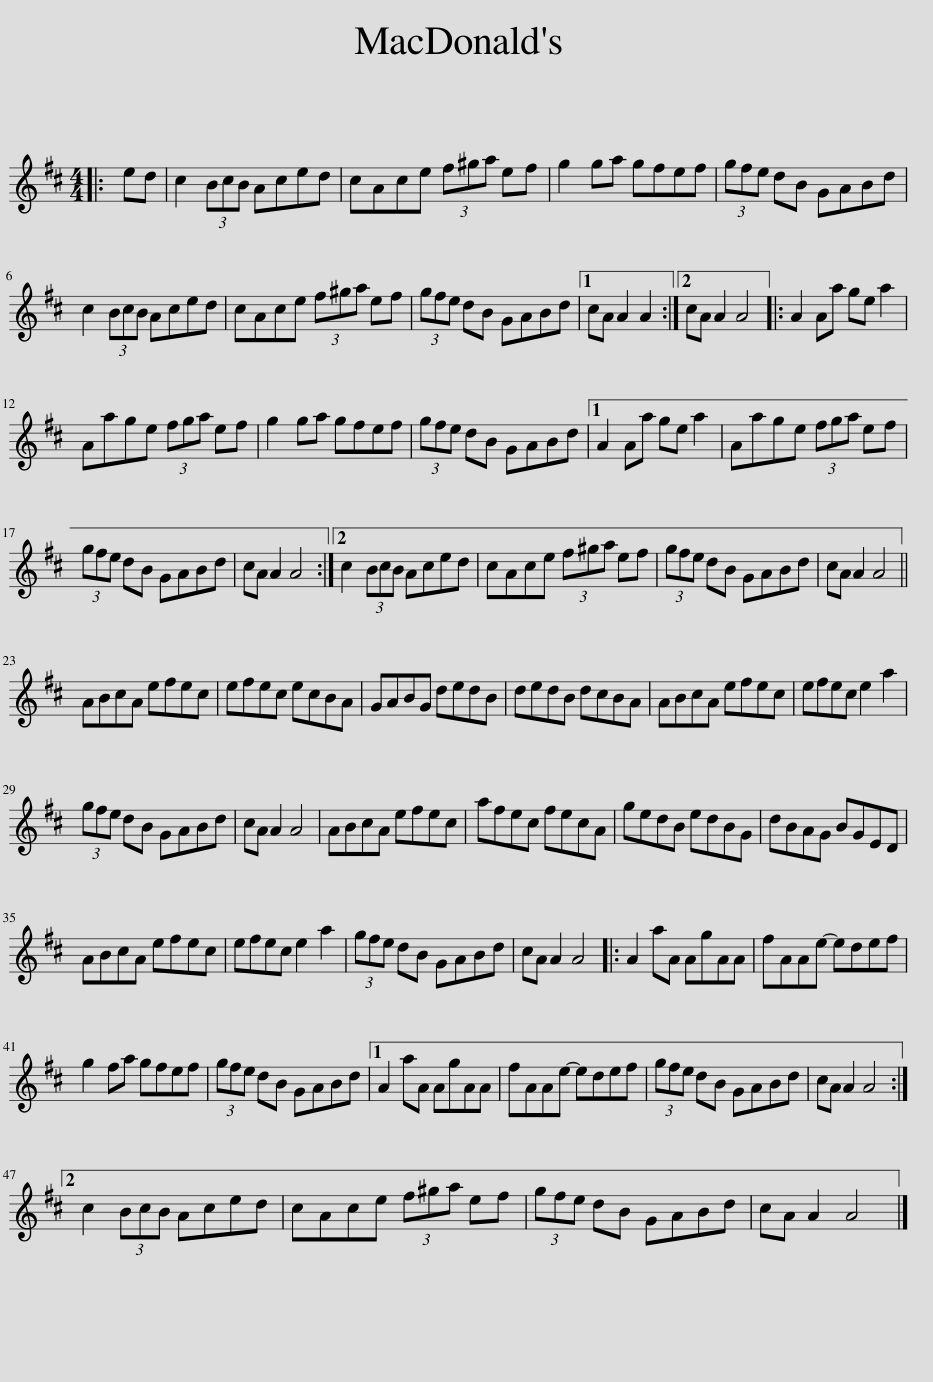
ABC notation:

X:1
L:1/8
M:4/4
I:linebreak $
K:D
V:1 treble
V:1
|: ed | c2 (3BcB Aced | cAce (3f^ga ef | g2 ga gfef | (3gfe dB GABd |$ %5
 c2 (3BcB Aced | cAce (3f^ga ef | (3gfe dB GABd |1 cA A2 A2 :|2 cA A2 A4 |: %10
 A2 Aa ge a2 |$ Aage (3fga ef | g2 ga gfef | (3gfe dB GABd |1 A2 Aa ge a2 | %15
 Aage (3fga ef |$ (3gfe dB GABd | cA A2 A4 :|2 c2 (3BcB Aced | cAce (3f^ga ef | %20
 (3gfe dB GABd | cA A2 A4 ||$ ABcA efec | efec ecBA | GABG dedB | %25
 dedB dcBA | ABcA efec | efec e2 a2 |$ (3gfe dB GABd | cA A2 A4 | %30
 ABcA efec | afec fecA | gedB edBG | dBAG BGED |$ ABcA efec | %35
 efec e2 a2 | (3gfe dB GABd | cA A2 A4 |: A2 aA AgAA | fAAe- edef |$ %40
 g2 fa gfef | (3gfe dB GABd |1 A2 aA AgAA | fAAe- edef | (3gfe dB GABd | %45
 cA A2 A4 :|2$ c2 (3BcB Aced | cAce (3f^ga ef | (3gfe dB GABd | cA A2 A4 |] %50
